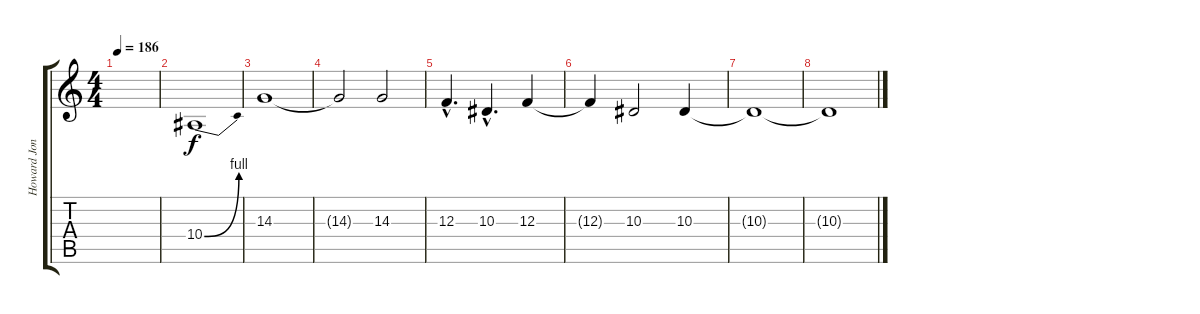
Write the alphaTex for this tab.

\track ("Howard Jones" "Howard Jon") {instrument flute}
\staff {score tabs}
\tuning (D4 A3 F3 C3 G2 C2) {hide}
\ts (4 4)
\tempo 186
\clef g2
\ks c
|
10.4{be (bend 0 0 60 4)}.1 |
14.3.1 |
14.3{t}.2 14.3.2 |
12.3{hac}.4{d} 10.3{hac}.4{d} 12.3.4 |
12.3{t}.4 10.3.2 10.3.4 |
10.3{t}.1 |
10.3{t}.1
